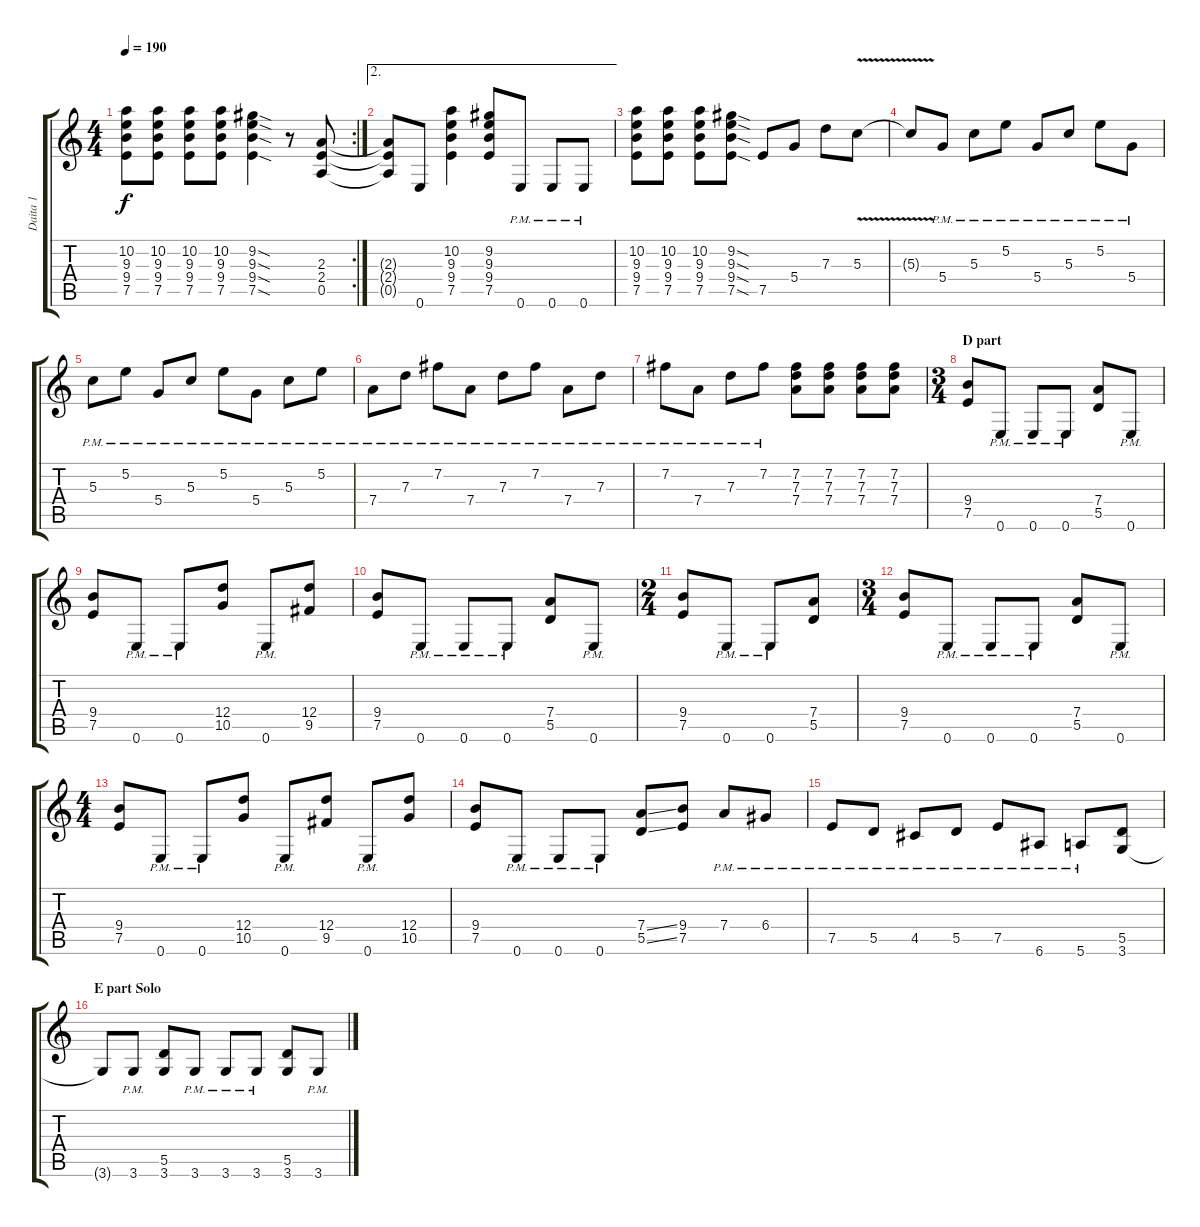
\track ("Daita 1" "Daita 1") {instrument distortionguitar}
\staff {score tabs}
\tuning (E4 B3 G3 D3 A2 E2) {hide}
\rc 2
\ts (4 4)
\tempo 190
\clef g2
\ks c
(10.2 9.3 9.4 7.5).8{dy f} (10.2 9.3 9.4 7.5).8 (10.2 9.3 9.4 7.5).8 (10.2 9.3 9.4 7.5).8 (9.2{sod} 9.3{sod} 9.4{sod} 7.5{sod}).4 r.8 (2.3 2.4 0.5).8 |
\ae 2
(2.3{t} 2.4{t} 0.5{t}).8 0.6.8 (10.2 9.3 9.4 7.5).4 (9.2 9.3 9.4 7.5).8 0.6{pm}.8 0.6{pm}.8 0.6{pm}.8 |
(10.2 9.3 9.4 7.5).8 (10.2 9.3 9.4 7.5).8 (10.2 9.3 9.4 7.5).8 (9.2{sod} 9.3{sod} 9.4{sod} 7.5{sod}).8 7.5.8 5.4.8 7.3.8 5.3{v}.8 |
5.3{t}.8 5.4{pm}.8 5.3{pm}.8 5.2{pm}.8 5.4{pm}.8 5.3{pm}.8 5.2{pm}.8 5.4{pm}.8 |
5.3{pm}.8 5.2{pm}.8 5.4{pm}.8 5.3{pm}.8 5.2{pm}.8 5.4{pm}.8 5.3{pm}.8 5.2{pm}.8 |
7.4{pm}.8 7.3{pm}.8 7.2{pm}.8 7.4{pm}.8 7.3{pm}.8 7.2{pm}.8 7.4{pm}.8 7.3{pm}.8 |
7.2{pm}.8 7.4{pm}.8 7.3{pm}.8 7.2{pm}.8 (7.2 7.3 7.4).8 (7.2 7.3 7.4).8 (7.2 7.3 7.4).8 (7.2 7.3 7.4).8 |
\ts (3 4)
\section ("" "D part")
(9.4 7.5).8 0.6{pm}.8 0.6{pm}.8 0.6{pm}.8 (7.4 5.5).8 0.6{pm}.8 |
(9.4 7.5).8 0.6{pm}.8 0.6{pm}.8 (12.4 10.5).8 0.6{pm}.8 (12.4 9.5).8 |
(9.4 7.5).8 0.6{pm}.8 0.6{pm}.8 0.6{pm}.8 (7.4 5.5).8 0.6{pm}.8 |
\ts (2 4)
(9.4 7.5).8 0.6{pm}.8 0.6{pm}.8 (7.4 5.5).8 |
\ts (3 4)
(9.4 7.5).8 0.6{pm}.8 0.6{pm}.8 0.6{pm}.8 (7.4 5.5).8 0.6{pm}.8 |
\ts (4 4)
(9.4 7.5).8 0.6{pm}.8 0.6{pm}.8 (12.4 10.5).8 0.6{pm}.8 (12.4 9.5).8 0.6{pm}.8 (12.4 10.5).8 |
(9.4 7.5).8 0.6{pm}.8 0.6{pm}.8 0.6{pm}.8 (7.4{ss} 5.5{ss}).8 (9.4 7.5).8 7.4{pm}.8 6.4{pm}.8 |
7.5{pm}.8 5.5{pm}.8 4.5{pm}.8 5.5{pm}.8 7.5{pm}.8 6.6{pm}.8 5.6{pm}.8 (5.5 3.6).8 |
\section ("" "E part Solo")
3.6{t}.8 3.6{pm}.8 (5.5 3.6).8 3.6{pm}.8 3.6{pm}.8 3.6{pm}.8 (5.5 3.6).8 3.6{pm}.8
